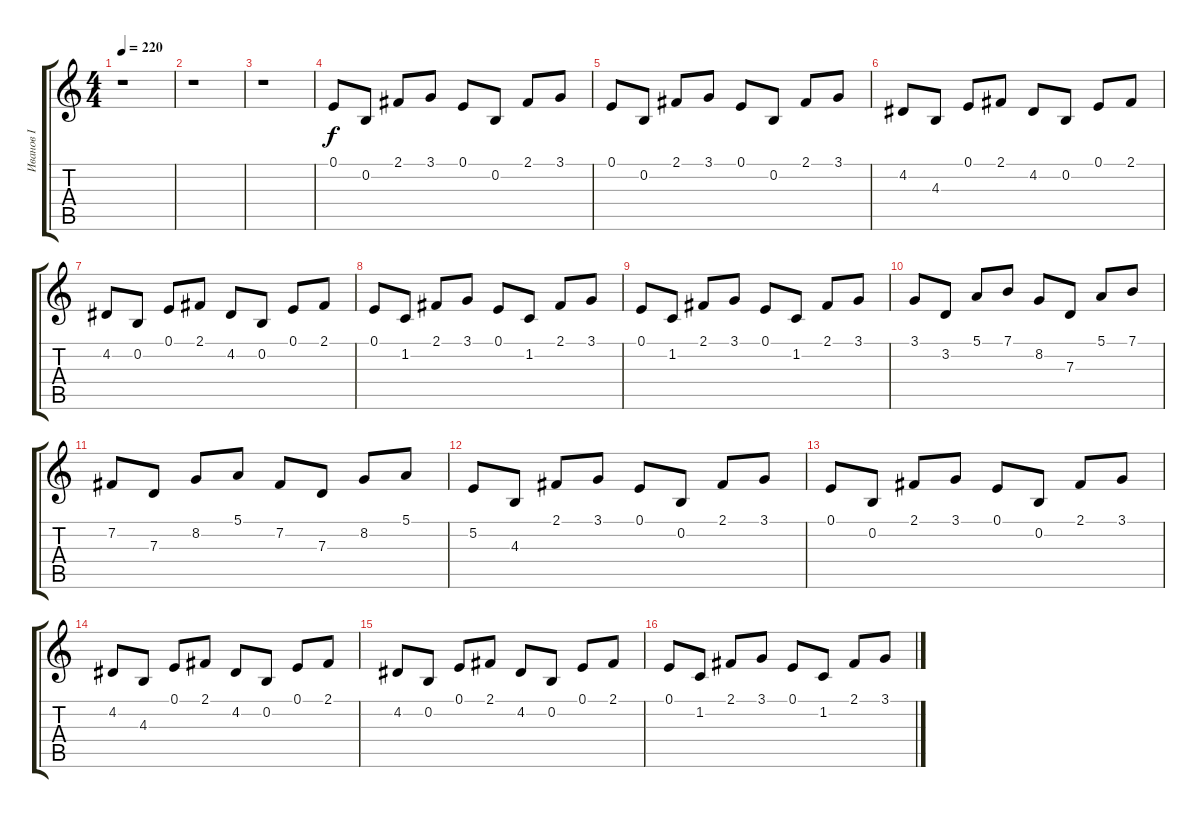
\track ("Иванов I" "Иванов I") {instrument stringensemble1}
\staff {score tabs}
\tuning (E4 B3 G3 D3 A2 E2) {hide}
\ts (4 4)
\tempo 220
\clef g2
\ks c
r.1{dy f} |
r.1 |
r.1 |
0.1.8 0.2.8 2.1.8 3.1.8 0.1.8 0.2.8 2.1.8 3.1.8 |
0.1.8 0.2.8 2.1.8 3.1.8 0.1.8 0.2.8 2.1.8 3.1.8 |
4.2.8 4.3.8 0.1.8 2.1.8 4.2.8 0.2.8 0.1.8 2.1.8 |
4.2.8 0.2.8 0.1.8 2.1.8 4.2.8 0.2.8 0.1.8 2.1.8 |
0.1.8 1.2.8 2.1.8 3.1.8 0.1.8 1.2.8 2.1.8 3.1.8 |
0.1.8 1.2.8 2.1.8 3.1.8 0.1.8 1.2.8 2.1.8 3.1.8 |
3.1.8 3.2.8 5.1.8 7.1.8 8.2.8 7.3.8 5.1.8 7.1.8 |
7.2.8 7.3.8 8.2.8 5.1.8 7.2.8 7.3.8 8.2.8 5.1.8 |
5.2.8 4.3.8 2.1.8 3.1.8 0.1.8 0.2.8 2.1.8 3.1.8 |
0.1.8 0.2.8 2.1.8 3.1.8 0.1.8 0.2.8 2.1.8 3.1.8 |
4.2.8 4.3.8 0.1.8 2.1.8 4.2.8 0.2.8 0.1.8 2.1.8 |
4.2.8 0.2.8 0.1.8 2.1.8 4.2.8 0.2.8 0.1.8 2.1.8 |
0.1.8 1.2.8 2.1.8 3.1.8 0.1.8 1.2.8 2.1.8 3.1.8
